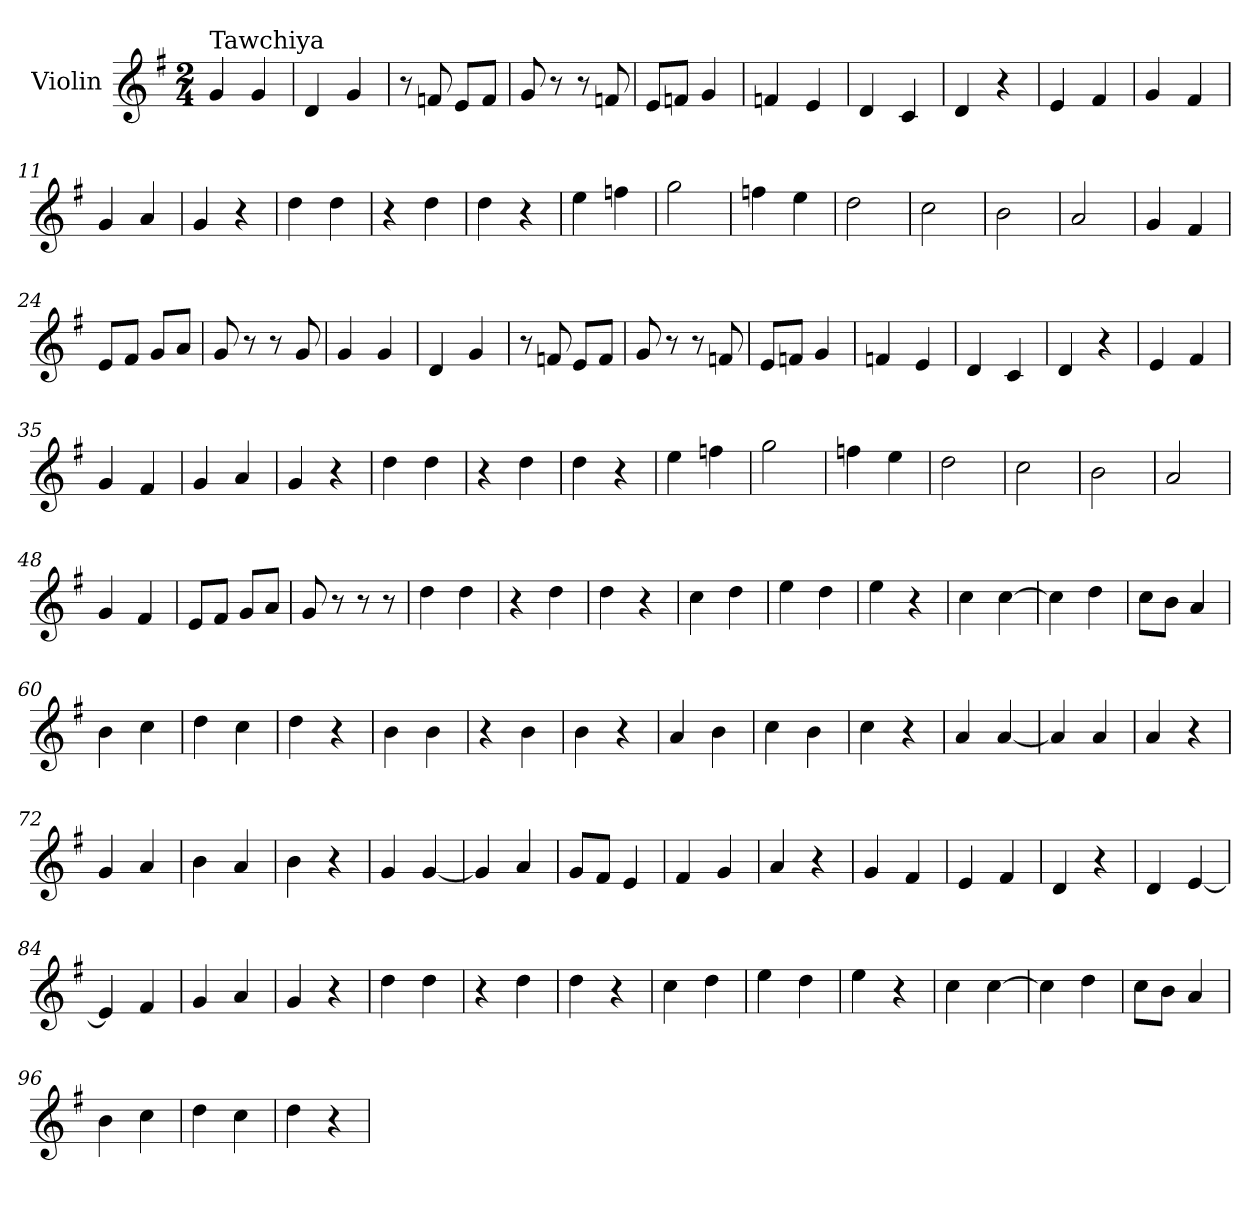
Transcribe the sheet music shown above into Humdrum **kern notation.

**kern
*part1
*staff1
*I"Violin
*clefG2
*k[f#]
*G:
*M2/4
*MM150
=1
!LO:TX:a:t=Tawchiya
4g/
4g/
=2
4d/
4g/
=3
8r
8fn/
8e/L
8f/J
=4
8g/
8r
8r
8fn/
=5
8e/L
8fn/J
4g/
=6
4fn/
4e/
=7
4d/
4c/
=8
4d/
4r
!!LO:LB:g=z
=9
4e/
4f#/
=10
4g/
4f#/
=11
4g/
4a/
=12
4g/
4r
=13
4dd\
4dd\
=14
4r
4dd\
=15
4dd\
4r
=16
4ee\
4ffn\
=17
2gg\
=18
4ffn\
4ee\
!!LO:LB:g=z
=19
2dd\
=20
2cc\
=21
2b\
=22
2a/
=23
4g/
4f#/
=24
8ei/L
8f#i/J
8gi/L
8a/J
=25
8g/
8r
8r
8g/
=26
4g/
4g/
=27
4d/
4g/
=28
8r
8fn/
8e/L
8f/J
!!LO:LB:g=z
=29
8g/
8r
8r
8fn/
=30
8e/L
8fn/J
4g/
=31
4fn/
4e/
=32
4d/
4c/
=33
4d/
4r
=34
4e/
4f#/
=35
4g/
4f#/
=36
4g/
4a/
=37
4g/
4r
=38
4dd\
4dd\
!!LO:LB:g=z
=39
4r
4dd\
=40
4dd\
4r
=41
4ee\
4ffn\
=42
2gg\
=43
4ffn\
4ee\
=44
2dd\
=45
2cc\
=46
2b\
=47
2a/
=48
4g/
4f#/
=49
8ei/L
8f#i/J
8gi/L
8a/J
!!LO:LB:g=z
=50
8g/
8r
8r
8r
=51
4dd\
4dd\
=52
4r
4dd\
=53
4dd\
4r
=54
4cc\
4dd\
=55
4ee\
4dd\
=56
4ee\
4r
=57
4cc\
[4cc\
=58
4cc\]
4dd\
=59
8cc\L
8b\J
4a/
!!LO:LB:g=z
=60
4b\
4cc\
=61
4dd\
4cc\
=62
4dd\
4r
=63
4b\
4b\
=64
4r
4b\
=65
4b\
4r
=66
4a/
4b\
=67
4cc\
4b\
=68
4cc\
4r
=69
4a/
[4a/
!!LO:PB:g=z
=70
4a/]
4a/
=71
4a/
4r
=72
4g/
4a/
=73
4b\
4a/
=74
4b\
4r
=75
4g/
[4g/
=76
4g/]
4a/
=77
8g/L
8f#/J
4e/
=78
4f#/
4g/
=79
4a/
4r
!!LO:PB:g=z
=80
4g/
4f#/
=81
4e/
4f#/
=82
4d/
4r
=83
4d/
[4e/
=84
4e/]
4f#/
=85
4g/
4a/
=86
4g/
4r
=87
4dd\
4dd\
=88
4r
4dd\
=89
4dd\
4r
!!LO:LB:g=z
=90
4cc\
4dd\
=91
4ee\
4dd\
=92
4ee\
4r
=93
4cc\
[4cc\
=94
4cc\]
4dd\
=95
8cc\L
8b\J
4a/
=96
4b\
4cc\
=97
4dd\
4cc\
=98
4dd\
4r
=
*-
